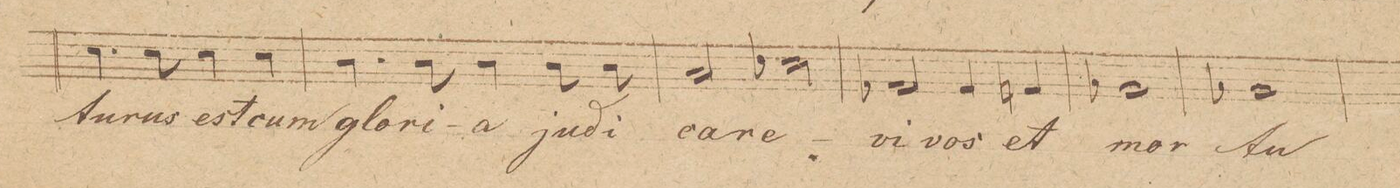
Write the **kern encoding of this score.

**kern	**text	**dynam
*I"Baſso 2do	*	*
*clefF4	*	*
*k[]	*	*
*met(c|)	*	*
*M2/2	*	*
4.E\	-tu-	.
8E\	-rus	.
4E\	est	.
4E\	cum	.
=80	=80	=80
4.D\	glo-	.
8D\	-ri-	.
4D\	-a	.
8D\	ju-	.
8D\	-di-	.
=81	=81	=81
2C/	-ca-	.
2E-X\	-re	.
=82	=82	=82
2AA-X/	vi-	.
4AA-/	-vos	.
4AAn/	et	.
=83	=83	=83
1BB-X	mor-	.
=84	=84	=84
1BB-X	-tu-	.
=85	=85	=85
*-	*-	*-
